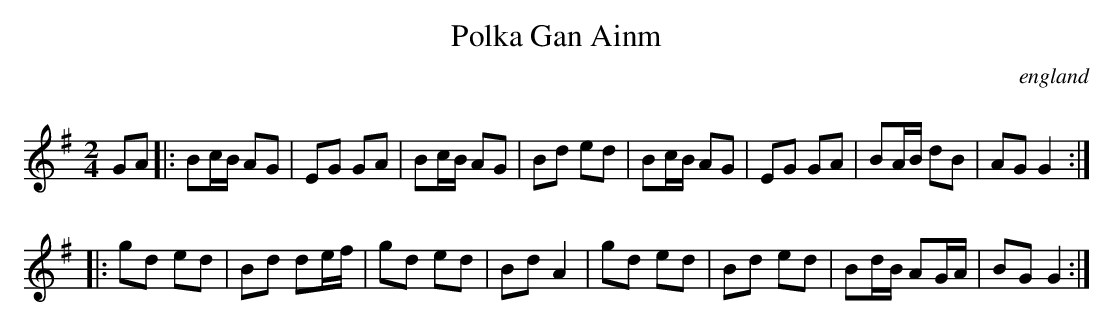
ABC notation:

X:1
T:Polka Gan Ainm
O:england
Q:240
M:2/4
L:1/8
K:G
GA |: Bc/B/ AG | EG GA | Bc/B/ AG | Bd ed | Bc/B/ AG | EG GA |  BA/B/ dB | AG G2 :|
|: gd ed | Bd de/f/ | gd ed | Bd A2 | gd ed | Bd ed | Bd/B/ AG/A/ | BG G2 :|
